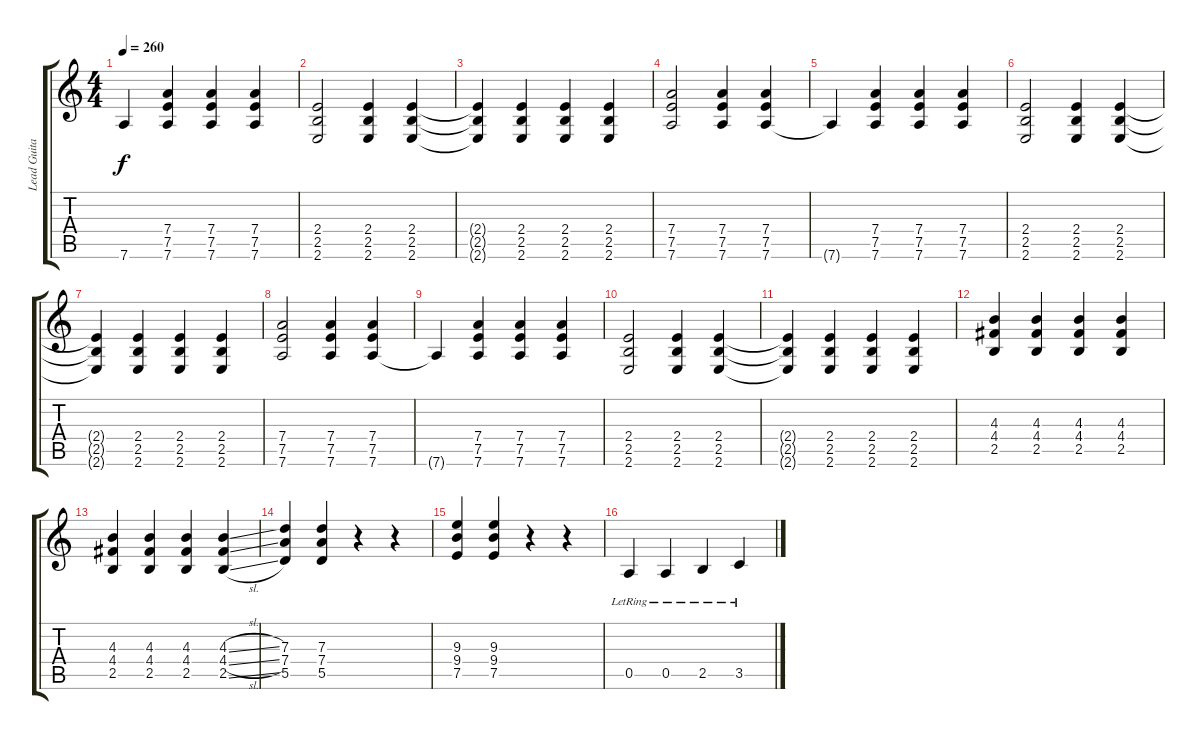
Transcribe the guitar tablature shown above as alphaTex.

\track ("Lead Guitar" "Lead Guita") {instrument overdrivenguitar}
\staff {score tabs}
\tuning (E4 B3 G3 D3 A2 D2) {hide}
\ts (4 4)
\tempo 260
\clef g2
\ks c
7.6{t}.4{dy f} (7.4 7.5 7.6).4 (7.4 7.5 7.6).4 (7.4 7.5 7.6).4 |
(2.4 2.5 2.6).2 (2.4 2.5 2.6).4 (2.4 2.5 2.6).4 |
(2.4{t} 2.5{t} 2.6{t}).4 (2.4 2.5 2.6).4 (2.4 2.5 2.6).4 (2.4 2.5 2.6).4 |
(7.4 7.5 7.6).2 (7.4 7.5 7.6).4 (7.4 7.5 7.6).4 |
7.6{t}.4 (7.4 7.5 7.6).4 (7.4 7.5 7.6).4 (7.4 7.5 7.6).4 |
(2.4 2.5 2.6).2 (2.4 2.5 2.6).4 (2.4 2.5 2.6).4 |
(2.4{t} 2.5{t} 2.6{t}).4 (2.4 2.5 2.6).4 (2.4 2.5 2.6).4 (2.4 2.5 2.6).4 |
(7.4 7.5 7.6).2 (7.4 7.5 7.6).4 (7.4 7.5 7.6).4 |
7.6{t}.4 (7.4 7.5 7.6).4 (7.4 7.5 7.6).4 (7.4 7.5 7.6).4 |
(2.4 2.5 2.6).2 (2.4 2.5 2.6).4 (2.4 2.5 2.6).4 |
(2.4{t} 2.5{t} 2.6{t}).4 (2.4 2.5 2.6).4 (2.4 2.5 2.6).4 (2.4 2.5 2.6).4 |
(4.3 4.4 2.5).4 (4.3 4.4 2.5).4 (4.3 4.4 2.5).4 (4.3 4.4 2.5).4 |
(4.3 4.4 2.5).4 (4.3 4.4 2.5).4 (4.3 4.4 2.5).4 (4.3{sl} 4.4{sl} 2.5{sl}).4 |
(7.3 7.4 5.5).4 (7.3 7.4 5.5).4 r.4 r.4 |
(9.3 9.4 7.5).4 (9.3 9.4 7.5).4 r.4 r.4 |
0.5{lr}.4 0.5{lr}.4 2.5{lr}.4 3.5{lr}.4
